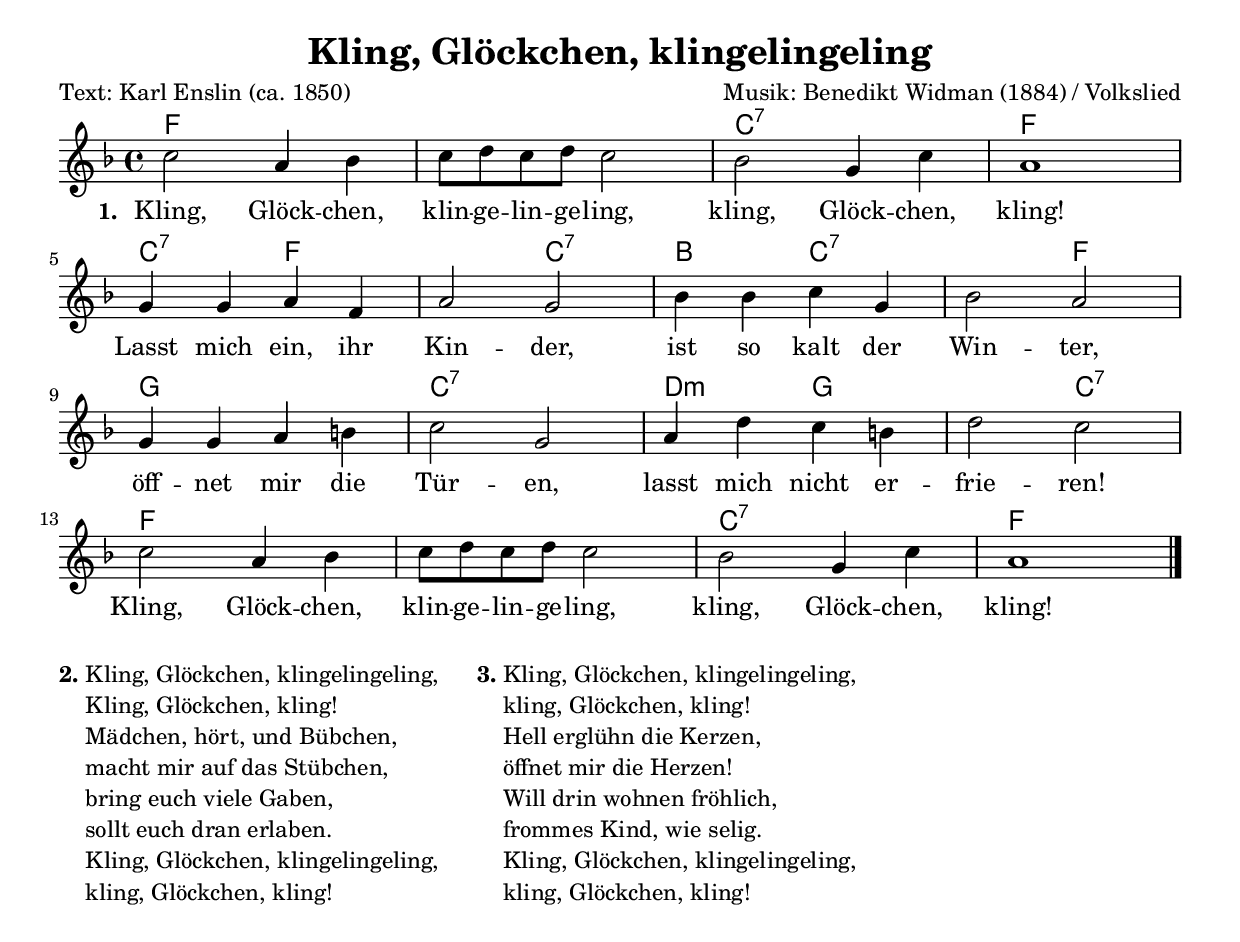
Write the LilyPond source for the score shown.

\version "2.12.3"

\include "default.ly"

\header {
  title="Kling, Glöckchen, klingelingeling"
  composer="Musik: Benedikt Widman (1884) / Volkslied"
  poet="Text: Karl Enslin (ca. 1850)"
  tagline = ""
}


Melodie=\relative c'' {
  c2 a4 bes4 c8 d c d c2 bes g4 c a1 \break
  g4 g a f a2 g bes4 bes c g bes2 a
  g4 g a b c2 g a4 d c b d2 c 
  c2 a4 bes4 c8 d c d c2 bes g4 c a1
  \bar "|."
}


Akkorde= \chordmode {
	\germanChords
  f1 s1 c1:7 f c2:7 f1 c2:7 bes2 c1:7 f2
  g1 c1:7 d2:m g1 c2:7 f1 s1 c1:7 f
}

Text=\lyricmode {
	\set stanza = #"1. "
 	Kling, Glöck -- chen, klin -- ge -- lin -- ge -- ling,
	kling, Glöck -- chen, kling!
	Lasst mich ein, ihr Kin -- der,
	ist so kalt der Win -- ter,
	öff -- net mir die Tür -- en,
	lasst mich nicht er -- frie -- ren!
	Kling, Glöck -- chen, klin -- ge -- lin -- ge -- ling,
	kling, Glöck -- chen, kling!
	
	}


\score{
  <<
    \new ChordNames {\Akkorde}
    \new Voice = "Melodie" {
      \autoBeamOn
      \clef violin
      \key f \major
      \time 4/4
      \Melodie
    }
    \new Lyrics = Strophe \lyricsto Melodie \Text
  >>
  %\midi{}
}
\markup {
    \column {
      \line {
	\bold "2."
        \column {
    "Kling, Glöckchen, klingelingeling,"
	"Kling, Glöckchen, kling!"
	"Mädchen, hört, und Bübchen,"
	"macht mir auf das Stübchen,"
	"bring euch viele Gaben,"
	"sollt euch dran erlaben."
	"Kling, Glöckchen, klingelingeling,     "
	"kling, Glöckchen, kling!"
	}
	\bold "3."
        \column {
	"Kling, Glöckchen, klingelingeling,"
	"kling, Glöckchen, kling!"
	"Hell erglühn die Kerzen,"
	"öffnet mir die Herzen!"
	"Will drin wohnen fröhlich,"
	"frommes Kind, wie selig."
	"Kling, Glöckchen, klingelingeling,"
	"kling, Glöckchen, kling!"
        }
      }
  }
}

 % some settings % vim: sw=2 et
